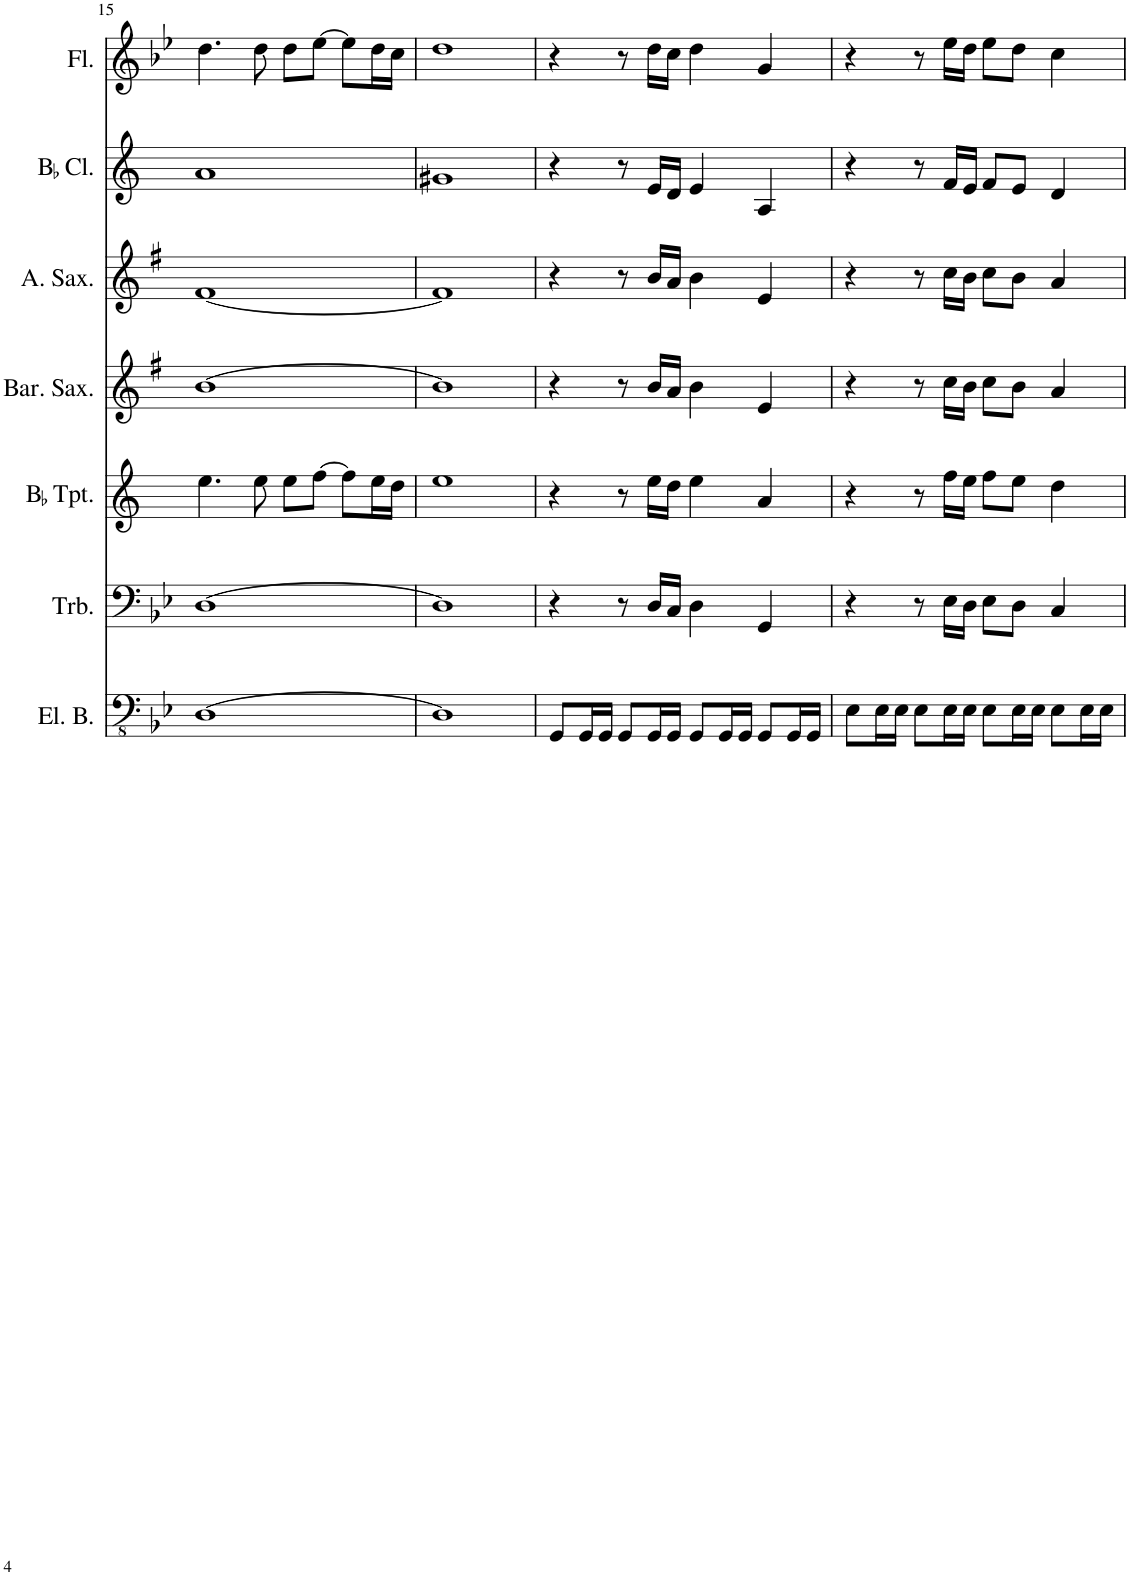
**kern	**kern	**kern	**kern	**kern	**kern	**kern
*part7	*part6	*part5	*part4	*part3	*part2	*part1
*staff7	*staff6	*staff5	*staff4	*staff3	*staff2	*staff1
*I"Electric Bass	*I"Trombone	*I"BaccidentalFlat Trumpet	*I"Baritone Saxophone	*I"Alto Saxophone	*I"BaccidentalFlat Clarinet	*I"Flute
*I'El. B.	*I'Trb.	*I'BaccidentalFlat Tpt.	*I'Bar. Sax.	*I'A. Sax.	*I'BaccidentalFlat Cl.	*I'Fl.
!!LO:PB:g=z
*clefFv4	*clefF4	*clefG2	*clefG2	*clefG2	*clefG2	*clefG2
*	*	*Trd1c2	*Trd12c21	*Trd5c9	*Trd1c2	*
*k[b-e-]	*k[b-e-]	*k[]	*k[f#]	*k[f#]	*k[]	*k[b-e-]
*M4/4	*M4/4	*M4/4	*M4/4	*M4/4	*M4/4	*M4/4
=15	=15	=15	=15	=15	=15	=15
[1DD	[1D	4.ee\	[1b	[1f#	1a	4.dd\
.	.	8ee\	.	.	.	8dd\
.	.	8ee\L	.	.	.	8dd\L
.	.	[8ff\J	.	.	.	[8ee-\J
.	.	8ff\L]	.	.	.	8ee-\L]
.	.	16ee\L	.	.	.	16dd\L
.	.	16dd\JJ	.	.	.	16cc\JJ
=16	=16	=16	=16	=16	=16	=16
1DD]	1D]	1ee	1b]	1f#]	1g#X	1dd
=17	=17	=17	=17	=17	=17	=17
8GGG/L	4r	4r	4r	4r	4r	4r
16GGG/L	.	.	.	.	.	.
16GGG/JJ	.	.	.	.	.	.
8GGG/L	8r	8r	8r	8r	8r	8r
16GGG/L	16D/LL	16ee\LL	16b/LL	16b/LL	16e/LL	16dd\LL
16GGG/JJ	16C/JJ	16dd\JJ	16a/JJ	16a/JJ	16d/JJ	16cc\JJ
8GGG/L	4D\	4ee\	4b\	4b\	4e/	4dd\
16GGG/L	.	.	.	.	.	.
16GGG/JJ	.	.	.	.	.	.
8GGG/L	4GG/	4a/	4e/	4e/	4A/	4g/
16GGG/L	.	.	.	.	.	.
16GGG/JJ	.	.	.	.	.	.
=18	=18	=18	=18	=18	=18	=18
8EE-\L	4r	4r	4r	4r	4r	4r
16EE-\L	.	.	.	.	.	.
16EE-\JJ	.	.	.	.	.	.
8EE-\L	8r	8r	8r	8r	8r	8r
16EE-\L	16E-\LL	16ff\LL	16cc\LL	16cc\LL	16f/LL	16ee-\LL
16EE-\JJ	16D\JJ	16ee\JJ	16b\JJ	16b\JJ	16e/JJ	16dd\JJ
8EE-\L	8E-\L	8ff\L	8cc\L	8cc\L	8f/L	8ee-\L
16EE-\L	8D\J	8ee\J	8b\J	8b\J	8e/J	8dd\J
16EE-\JJ	.	.	.	.	.	.
8EE-\L	4C/	4dd\	4a/	4a/	4d/	4cc\
16EE-\L	.	.	.	.	.	.
16EE-\JJ	.	.	.	.	.	.
=	=	=	=	=	=	=
*-	*-	*-	*-	*-	*-	*-
